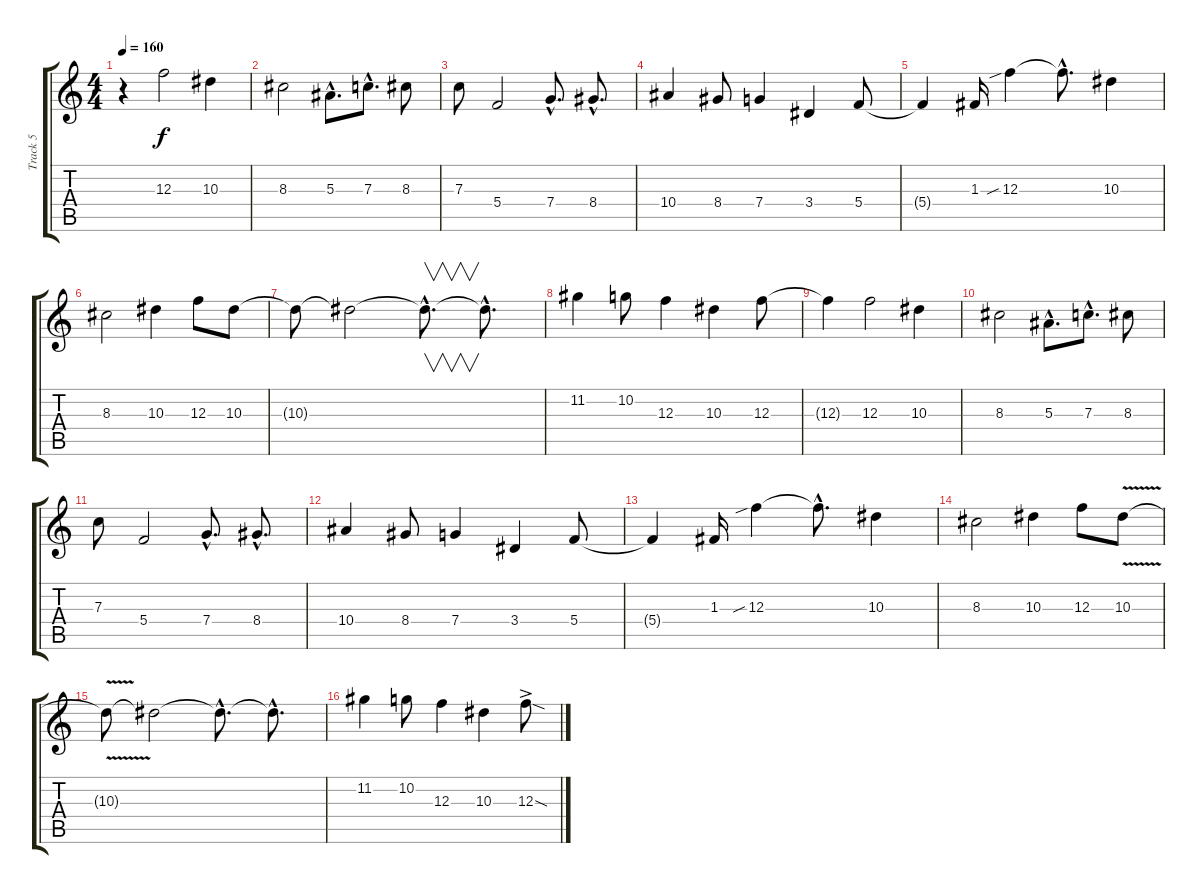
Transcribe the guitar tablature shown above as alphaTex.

\track ("Track 5" "Track 5") {instrument overdrivenguitar}
\staff {score tabs}
\tuning (D4 A3 F3 C3 G2 C2) {hide}
\ts (4 4)
\tempo 160
\clef g2
\ks c
r.4{dy f} 12.3.2 10.3.4 |
8.3.2 5.3{hac}.8{d} 7.3{hac}.8{d} 8.3.8 |
7.3.8 5.4.2 7.4{hac}.8{d} 8.4{hac}.8{d} |
10.4.4 8.4.8 7.4.4 3.4.4 5.4.8 |
5.4{t}.4 1.3.16 12.3{sib}.4 12.3{hac t}.8{d} 10.3.4 |
8.3.2 10.3.4 12.3.8 10.3.8 |
10.3{t}.8 10.3{t}.2 10.3{hac t}.8{v d} 10.3{hac t}.8{d} |
11.2.4 10.2.8 12.3.4 10.3.4 12.3.8 |
12.3{t}.4 12.3.2 10.3.4 |
8.3.2 5.3{hac}.8{d} 7.3{hac}.8{d} 8.3.8 |
7.3.8 5.4.2 7.4{hac}.8{d} 8.4{hac}.8{d} |
10.4.4 8.4.8 7.4.4 3.4.4 5.4.8 |
5.4{t}.4 1.3.16 12.3{sib}.4 12.3{hac t}.8{d} 10.3.4 |
8.3.2 10.3.4 12.3.8 10.3{v}.8 |
10.3{t}.8 10.3{t}.2 10.3{hac t}.8{d} 10.3{hac t}.8{d} |
11.2.4 10.2.8 12.3.4 10.3.4 12.3{sod ac}.8
